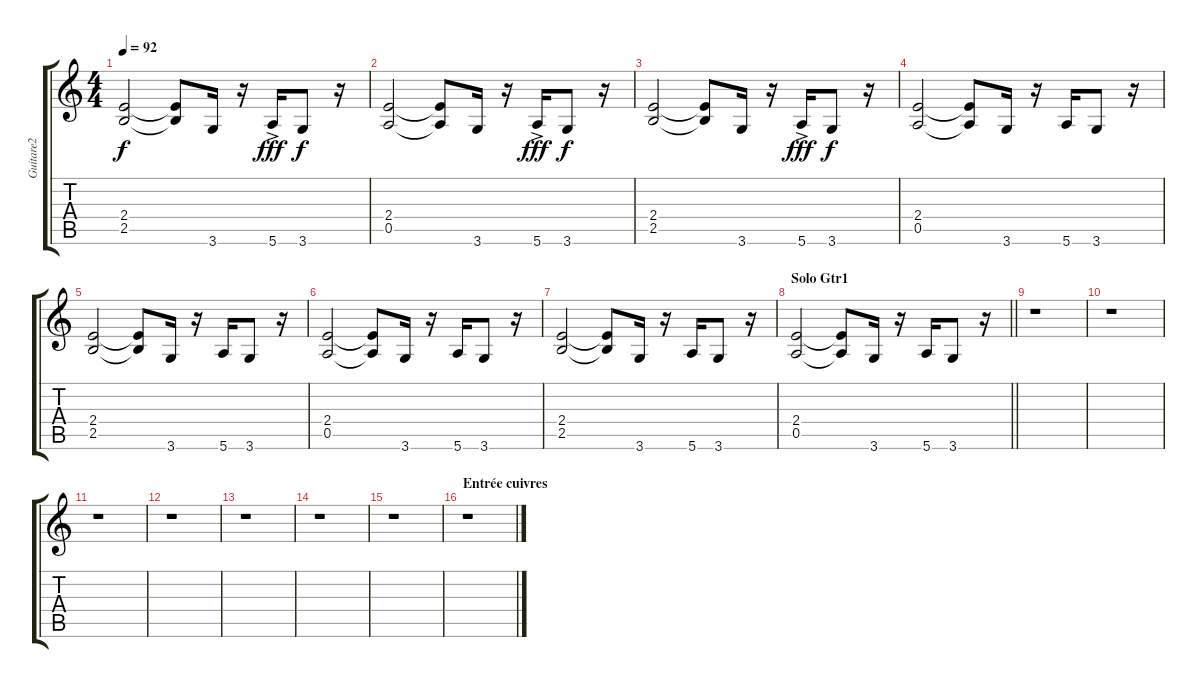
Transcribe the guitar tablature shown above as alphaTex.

\track ("Guitare2" "Guitare2") {instrument electricguitarmuted}
\staff {score tabs}
\tuning (E4 B3 G3 D3 A2 E2) {hide}
\ts (4 4)
\tempo 92
\clef g2
\ks c
(2.4 2.5).2{dy f volume 16 instrument distortionguitar} (2.4{t} 2.5{t}).8 3.6.16 r.16 5.6{ac}.16{dy fff} 3.6.8{dy f} r.16 |
(2.4 0.5).2 (2.4{t} 0.5{t}).8 3.6.16 r.16 5.6{ac}.16{dy fff} 3.6.8{dy f} r.16 |
(2.4 2.5).2 (2.4{t} 2.5{t}).8 3.6.16 r.16 5.6{ac}.16{dy fff} 3.6.8{dy f} r.16 |
(2.4 0.5).2 (2.4{t} 0.5{t}).8 3.6.16 r.16 5.6.16 3.6.8 r.16 |
(2.4 2.5).2 (2.4{t} 2.5{t}).8 3.6.16 r.16 5.6.16 3.6.8 r.16 |
(2.4 0.5).2 (2.4{t} 0.5{t}).8 3.6.16 r.16 5.6.16 3.6.8 r.16 |
(2.4 2.5).2 (2.4{t} 2.5{t}).8 3.6.16 r.16 5.6.16 3.6.8 r.16 |
\section ("" "Solo Gtr1")
\barLineRight lightlight
(2.4 0.5).2 (2.4{t} 0.5{t}).8 3.6.16 r.16 5.6.16 3.6.8 r.16 |
r.1 |
r.1 |
r.1 |
r.1 |
r.1 |
r.1 |
r.1 |
\section ("" "Entrée cuivres")
r.1
